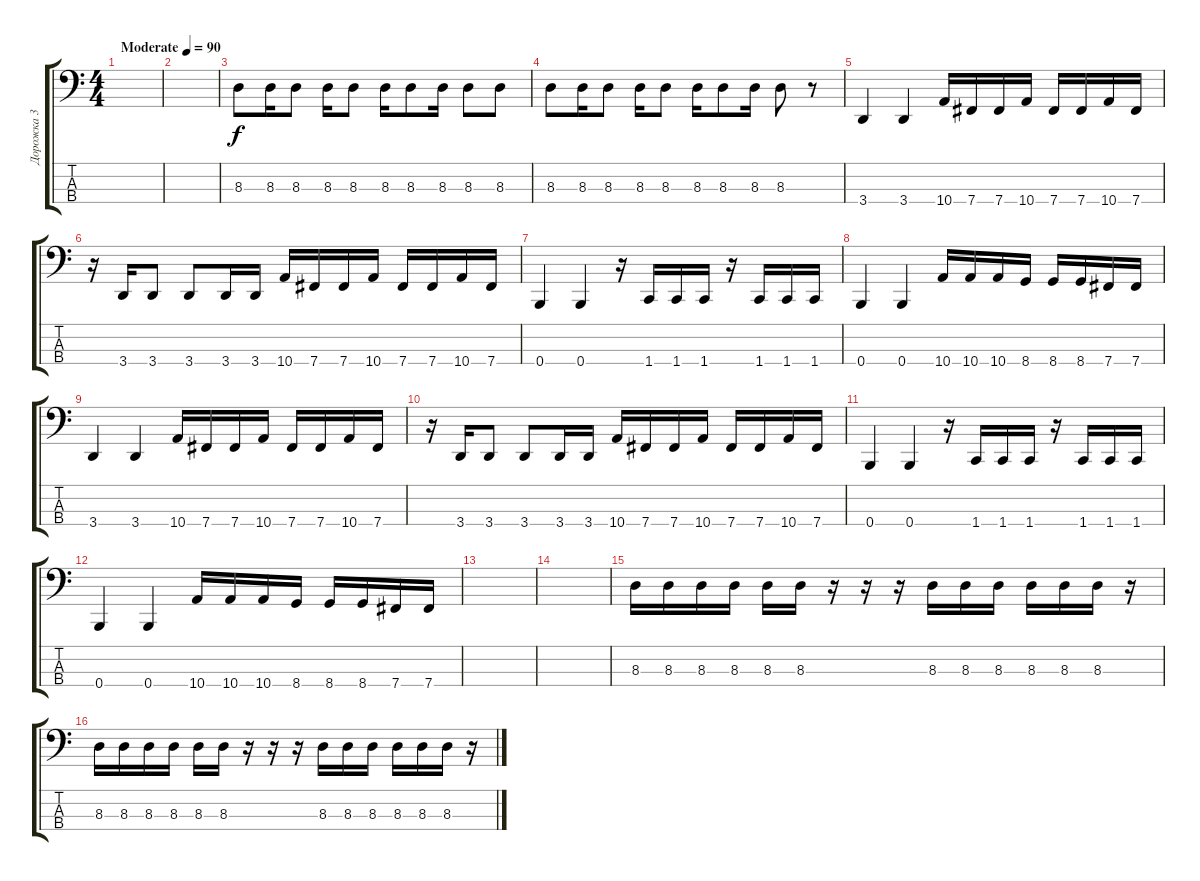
\track ("Дорожка 3" "Дорожка 3") {instrument electricbassfinger}
\staff {score tabs}
\tuning (E2 B1 Gb1 B0) {hide}
\ts (4 4)
\tempo (90 "Moderate")
\clef f4
\ks c
|
|
8.3.8 8.3.16 8.3.8 8.3.16 8.3.8 8.3.16 8.3.8 8.3.16 8.3.8 8.3.8 |
8.3.8 8.3.16 8.3.8 8.3.16 8.3.8 8.3.16 8.3.8 8.3.16 8.3.8 r.8 |
3.4.4 3.4.4 10.4.16 7.4.16 7.4.16 10.4.16 7.4.16 7.4.16 10.4.16 7.4.16 |
r.16 3.4.16 3.4.8 3.4.8 3.4.16 3.4.16 10.4.16 7.4.16 7.4.16 10.4.16 7.4.16 7.4.16 10.4.16 7.4.16 |
0.4.4 0.4.4 r.16 1.4.16 1.4.16 1.4.16 r.16 1.4.16 1.4.16 1.4.16 |
0.4.4 0.4.4 10.4.16 10.4.16 10.4.16 8.4.16 8.4.16 8.4.16 7.4.16 7.4.16 |
3.4.4 3.4.4 10.4.16 7.4.16 7.4.16 10.4.16 7.4.16 7.4.16 10.4.16 7.4.16 |
r.16 3.4.16 3.4.8 3.4.8 3.4.16 3.4.16 10.4.16 7.4.16 7.4.16 10.4.16 7.4.16 7.4.16 10.4.16 7.4.16 |
0.4.4 0.4.4 r.16 1.4.16 1.4.16 1.4.16 r.16 1.4.16 1.4.16 1.4.16 |
0.4.4 0.4.4 10.4.16 10.4.16 10.4.16 8.4.16 8.4.16 8.4.16 7.4.16 7.4.16 |
|
|
8.3.16 8.3.16 8.3.16 8.3.16 8.3.16 8.3.16 r.16 r.16 r.16 8.3.16 8.3.16 8.3.16 8.3.16 8.3.16 8.3.16 r.16 |
8.3.16 8.3.16 8.3.16 8.3.16 8.3.16 8.3.16 r.16 r.16 r.16 8.3.16 8.3.16 8.3.16 8.3.16 8.3.16 8.3.16 r.16
